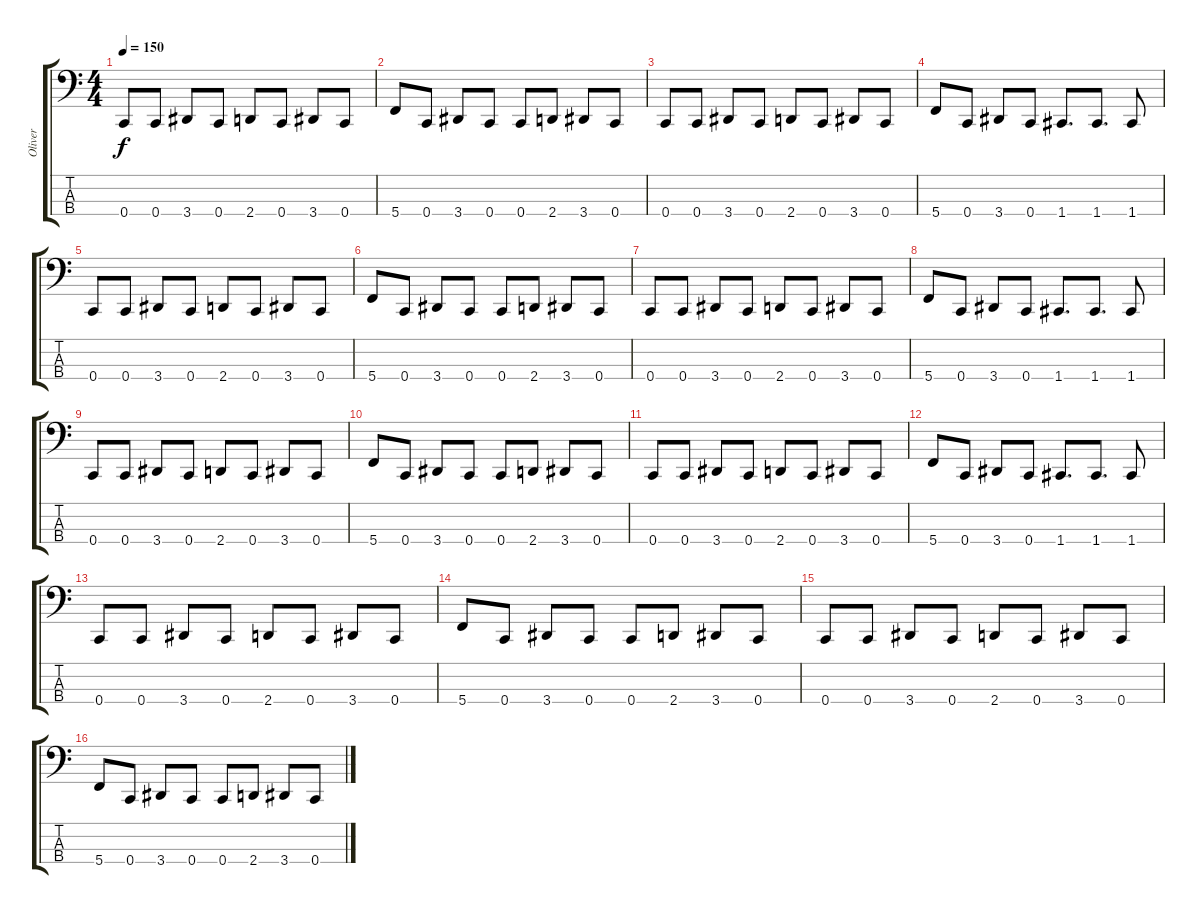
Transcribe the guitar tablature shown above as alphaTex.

\track ("Oliver" "Oliver") {instrument electricbasspick}
\staff {score tabs}
\tuning (Eb2 Bb1 F1 C1) {hide}
\ts (4 4)
\tempo 150
\clef f4
\ks c
0.4.8{dy f} 0.4.8 3.4.8 0.4.8 2.4.8 0.4.8 3.4.8 0.4.8 |
5.4.8 0.4.8 3.4.8 0.4.8 0.4.8 2.4.8 3.4.8 0.4.8 |
0.4.8 0.4.8 3.4.8 0.4.8 2.4.8 0.4.8 3.4.8 0.4.8 |
5.4.8 0.4.8 3.4.8 0.4.8 1.4.8{d} 1.4.8{d} 1.4.8 |
0.4.8 0.4.8 3.4.8 0.4.8 2.4.8 0.4.8 3.4.8 0.4.8 |
5.4.8 0.4.8 3.4.8 0.4.8 0.4.8 2.4.8 3.4.8 0.4.8 |
0.4.8 0.4.8 3.4.8 0.4.8 2.4.8 0.4.8 3.4.8 0.4.8 |
5.4.8 0.4.8 3.4.8 0.4.8 1.4.8{d} 1.4.8{d} 1.4.8 |
0.4.8 0.4.8 3.4.8 0.4.8 2.4.8 0.4.8 3.4.8 0.4.8 |
5.4.8 0.4.8 3.4.8 0.4.8 0.4.8 2.4.8 3.4.8 0.4.8 |
0.4.8 0.4.8 3.4.8 0.4.8 2.4.8 0.4.8 3.4.8 0.4.8 |
5.4.8 0.4.8 3.4.8 0.4.8 1.4.8{d} 1.4.8{d} 1.4.8 |
0.4.8 0.4.8 3.4.8 0.4.8 2.4.8 0.4.8 3.4.8 0.4.8 |
5.4.8 0.4.8 3.4.8 0.4.8 0.4.8 2.4.8 3.4.8 0.4.8 |
0.4.8 0.4.8 3.4.8 0.4.8 2.4.8 0.4.8 3.4.8 0.4.8 |
5.4.8 0.4.8 3.4.8 0.4.8 0.4.8 2.4.8 3.4.8 0.4.8
